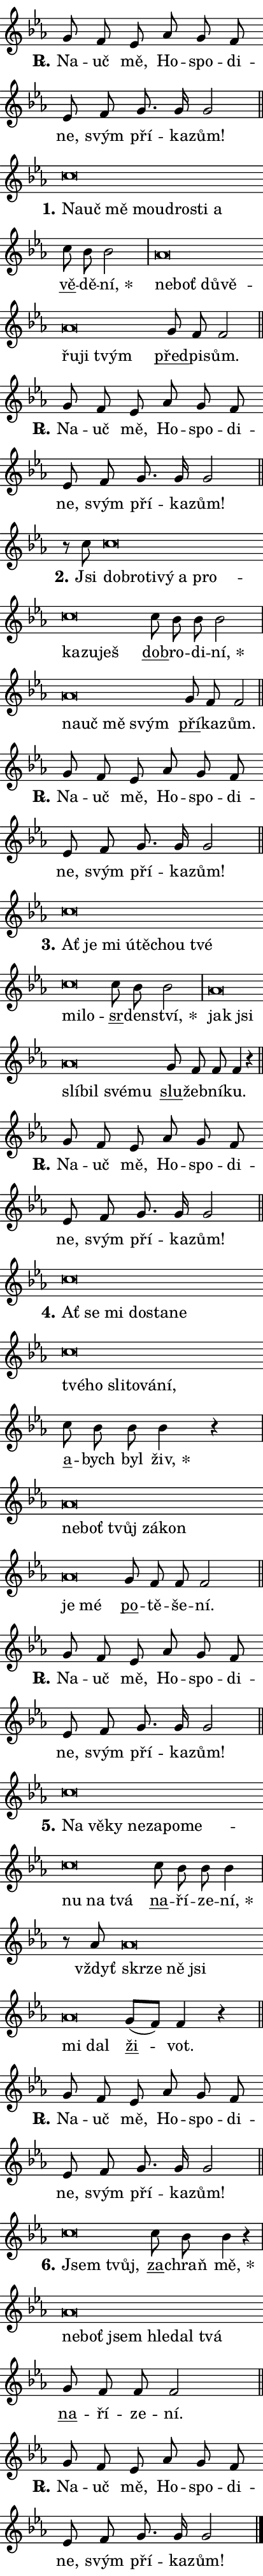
\version "2.22.1"
\header { tagline = "" }
\paper {
  indent = 0\cm
  top-margin = 0\cm
  right-margin = 0\cm
  bottom-margin = 0\cm
  left-margin = 0\cm
  paper-width = 7\cm
  page-breaking = #ly:one-page-breaking
  system-system-spacing.basic-distance = #11
  score-system-spacing.basic-distance = #11.3
  ragged-last = ##f
}


%% Author: Thomas Morley
%% https://lists.gnu.org/archive/html/lilypond-user/2020-05/msg00002.html
#(define (line-position grob)
"Returns position of @var[grob} in current system:
   @code{'start}, if at first time-step
   @code{'end}, if at last time-step
   @code{'middle} otherwise
"
  (let* ((col (ly:item-get-column grob))
         (ln (ly:grob-object col 'left-neighbor))
         (rn (ly:grob-object col 'right-neighbor))
         (col-to-check-left (if (ly:grob? ln) ln col))
         (col-to-check-right (if (ly:grob? rn) rn col))
         (break-dir-left
           (and
             (ly:grob-property col-to-check-left 'non-musical #f)
             (ly:item-break-dir col-to-check-left)))
         (break-dir-right
           (and
             (ly:grob-property col-to-check-right 'non-musical #f)
             (ly:item-break-dir col-to-check-right))))
        (cond ((eqv? 1 break-dir-left) 'start)
              ((eqv? -1 break-dir-right) 'end)
              (else 'middle))))

#(define (tranparent-at-line-position vctor)
  (lambda (grob)
  "Relying on @code{line-position} select the relevant enry from @var{vctor}.
Used to determine transparency,"
    (case (line-position grob)
      ((end) (not (vector-ref vctor 0)))
      ((middle) (not (vector-ref vctor 1)))
      ((start) (not (vector-ref vctor 2))))))

noteHeadBreakVisibility =
#(define-music-function (break-visibility)(vector?)
"Makes @code{NoteHead}s transparent relying on @var{break-visibility}"
#{
  \override NoteHead.transparent =
    #(tranparent-at-line-position break-visibility)
#})

#(define delete-ledgers-for-transparent-note-heads
  (lambda (grob)
    "Reads whether a @code{NoteHead} is transparent.
If so this @code{NoteHead} is removed from @code{'note-heads} from
@var{grob}, which is supposed to be @code{LedgerLineSpanner}.
As a result ledgers are not printed for this @code{NoteHead}"
    (let* ((nhds-array (ly:grob-object grob 'note-heads))
           (nhds-list
             (if (ly:grob-array? nhds-array)
                 (ly:grob-array->list nhds-array)
                 '()))
           ;; Relies on the transparent-property being done before
           ;; Staff.LedgerLineSpanner.after-line-breaking is executed.
           ;; This is fragile ...
           (to-keep
             (remove
               (lambda (nhd)
                 (ly:grob-property nhd 'transparent #f))
               nhds-list)))
      ;; TODO find a better method to iterate over grob-arrays, similiar
      ;; to filter/remove etc for lists
      ;; For now rebuilt from scratch
      (set! (ly:grob-object grob 'note-heads)  '())
      (for-each
        (lambda (nhd)
          (ly:pointer-group-interface::add-grob grob 'note-heads nhd))
        to-keep))))

hideNotes = {
  \noteHeadBreakVisibility #begin-of-line-visible
}
unHideNotes = {
  \noteHeadBreakVisibility #all-visible
}

% work-around for resetting accidentals
% https://lilypond.org/doc/v2.23/Documentation/notation/displaying-rhythms#unmetered-music
cadenzaMeasure = {
  \cadenzaOff
  \partial 1024 s1024
  \cadenzaOn
}

#(define-markup-command (accent layout props text) (markup?)
  "Underline accented syllable"
  (interpret-markup layout props
    #{\markup \override #'(offset . 4.3) \underline { #text }#}))

responsum = \markup \concat {
  "R" \hspace #-1.05 \path #0.1 #'((moveto 0 0.07) (lineto 0.9 0.8)) \hspace #0.05 "."
}

\layout {
    \context {
        \Staff
        \remove "Time_signature_engraver"
        \override LedgerLineSpanner.after-line-breaking = #delete-ledgers-for-transparent-note-heads
    }
    \context {
        \Voice {
            \override NoteHead.output-attributes = #'((class . "notehead"))
            \override Hairpin.height = #0.55
        }
    }
    \context {
        \Lyrics {
            \override StanzaNumber.output-attributes = #'((class . "stanzanumber"))
            \override LyricSpace.minimum-distance = #0.9
            \override LyricText.font-name = #"TeX Gyre Schola"
            \override LyricText.font-size = 1
            \override StanzaNumber.font-name = #"TeX Gyre Schola Bold"
            \override StanzaNumber.font-size = 1
        }
    }
}

% magnetic-lyrics.ily
%
%   written by
%     Jean Abou Samra <jean@abou-samra.fr>
%     Werner Lemberg <wl@gnu.org>
%
%   adapted by
%     Jiri Hon <jiri.hon@gmail.com>
%
% Version 2022-Apr-15

% https://www.mail-archive.com/lilypond-user@gnu.org/msg149350.html

#(define (Left_hyphen_pointer_engraver context)
   "Collect syllable-hyphen-syllable occurrences in lyrics and store
them in properties.  This engraver only looks to the left.  For
example, if the lyrics input is @code{foo -- bar}, it does the
following.

@itemize @bullet
@item
Set the @code{text} property of the @code{LyricHyphen} grob between
@q{foo} and @q{bar} to @code{foo}.

@item
Set the @code{left-hyphen} property of the @code{LyricText} grob with
text @q{foo} to the @code{LyricHyphen} grob between @q{foo} and
@q{bar}.
@end itemize

Use this auxiliary engraver in combination with the
@code{lyric-@/text::@/apply-@/magnetic-@/offset!} hook."
   (let ((hyphen #f)
         (text #f))
     (make-engraver
      (acknowledgers
       ((lyric-syllable-interface engraver grob source-engraver)
        (set! text grob)))
      (end-acknowledgers
       ((lyric-hyphen-interface engraver grob source-engraver)
        ;(when (not (grob::has-interface grob 'lyric-space-interface))
          (set! hyphen grob)));)
      ((stop-translation-timestep engraver)
       (when (and text hyphen)
         (ly:grob-set-object! text 'left-hyphen hyphen))
       (set! text #f)
       (set! hyphen #f)))))

#(define (lyric-text::apply-magnetic-offset! grob)
   "If the space between two syllables is less than the value in
property @code{LyricText@/.details@/.squash-threshold}, move the right
syllable to the left so that it gets concatenated with the left
syllable.

Use this function as a hook for
@code{LyricText@/.after-@/line-@/breaking} if the
@code{Left_@/hyphen_@/pointer_@/engraver} is active."
   (let ((hyphen (ly:grob-object grob 'left-hyphen #f)))
     (when hyphen
       (let ((left-text (ly:spanner-bound hyphen LEFT)))
         (when (grob::has-interface left-text 'lyric-syllable-interface)
           (let* ((common (ly:grob-common-refpoint grob left-text X))
                  (this-x-ext (ly:grob-extent grob common X))
                  (left-x-ext
                   (begin
                     ;; Trigger magnetism for left-text.
                     (ly:grob-property left-text 'after-line-breaking)
                     (ly:grob-extent left-text common X)))
                  ;; `delta` is the gap width between two syllables.
                  (delta (- (interval-start this-x-ext)
                            (interval-end left-x-ext)))
                  (details (ly:grob-property grob 'details))
                  (threshold (assoc-get 'squash-threshold details 0.2)))
             (when (< delta threshold)
               (let* (;; We have to manipulate the input text so that
                      ;; ligatures crossing syllable boundaries are not
                      ;; disabled.  For languages based on the Latin
                      ;; script this is essentially a beautification.
                      ;; However, for non-Western scripts it can be a
                      ;; necessity.
                      (lt (ly:grob-property left-text 'text))
                      (rt (ly:grob-property grob 'text))
                      (is-space (grob::has-interface hyphen 'lyric-space-interface))
                      (space (if is-space " " ""))
                      (space-markup (grob-interpret-markup grob " "))
                      (space-size (interval-length (ly:stencil-extent space-markup X)))
                      (extra-delta (if is-space space-size 0))
                      ;; Append new syllable.
                      (ltrt-space (if (and (string? lt) (string? rt))
                                (string-append lt space rt)
                                (make-concat-markup (list lt space rt))))
                      ;; Right-align `ltrt` to the right side.
                      (ltrt-space-markup (grob-interpret-markup
                               grob
                               (make-translate-markup
                                (cons (interval-length this-x-ext) 0)
                                (make-right-align-markup ltrt-space)))))
                 (begin
                   ;; Don't print `left-text`.
                   (ly:grob-set-property! left-text 'stencil #f)
                   ;; Set text and stencil (which holds all collected
                   ;; syllables so far) and shift it to the left.
                   (ly:grob-set-property! grob 'text ltrt-space)
                   (ly:grob-set-property! grob 'stencil ltrt-space-markup)
                   (ly:grob-translate-axis! grob (- (- delta extra-delta)) X))))))))))


#(define (lyric-hyphen::displace-bounds-first grob)
   ;; Make very sure this callback isn't triggered too early.
   (let ((left (ly:spanner-bound grob LEFT))
         (right (ly:spanner-bound grob RIGHT)))
     (ly:grob-property left 'after-line-breaking)
     (ly:grob-property right 'after-line-breaking)
     (ly:lyric-hyphen::print grob)))

squashThreshold = #0.4

\layout {
  \context {
    \Lyrics
    \consists #Left_hyphen_pointer_engraver
    \override LyricText.after-line-breaking =
      #lyric-text::apply-magnetic-offset!
    \override LyricHyphen.stencil = #lyric-hyphen::displace-bounds-first
    \override LyricText.details.squash-threshold = \squashThreshold
    \override LyricHyphen.minimum-distance = 0
    \override LyricHyphen.minimum-length = \squashThreshold
  }
}

squash = \override LyricText.details.squash-threshold = 9999
unSquash = \override LyricText.details.squash-threshold = \squashThreshold

left = \override LyricText.self-alignment-X = #LEFT
unLeft = \revert LyricText.self-alignment-X

starOffset = #(lambda (grob) 
                (let ((x_offset (ly:self-alignment-interface::aligned-on-x-parent grob)))
                  (if (= x_offset 0) 0 (+ x_offset 1.2))))

star = #(define-music-function (syllable)(string?)
"Append star separator at the end of a syllable"
#{
  \once \override LyricText.X-offset = #starOffset
  \lyricmode { \markup {
    #syllable
    \override #'((font-name . "TeX Gyre Schola Bold")) \hspace #0.2 \lower #0.65 \larger "*"
  } }
#})

starAccent = #(define-music-function (syllable)(string?)
"Append star separator at the end of a syllable and make accent"
#{
  \once \override LyricText.X-offset = #starOffset
  \lyricmode { \markup {
    \accent #syllable
    \override #'((font-name . "TeX Gyre Schola Bold")) \hspace #0.2 \lower #0.65 \larger "*"
  } }
#})

breath = #(define-music-function (syllable)(string?)
"Append breathing indicator at the end of a syllable"
#{
  \lyricmode { \markup { #syllable "+" } }
#})

optionalBreath = #(define-music-function (syllable)(string?)
"Append optional breathing indicator at the end of a syllable"
#{
  \lyricmode { \markup { #syllable "(+)" } }
#})


\score {
    <<
        \new Voice = "melody" { \cadenzaOn \key es \major \relative { g'8 f es as g f \bar "" es f g8. g16 g2 \cadenzaMeasure \bar "||" \break } }
        \new Lyrics \lyricsto "melody" { \lyricmode { \set stanza = \responsum
Na -- uč mě, Ho -- spo -- di -- ne, svým pří -- ka -- zům! } }
    >>
    \layout {}
}

\score {
    <<
        \new Voice = "melody" { \cadenzaOn \key es \major \relative { c''\breve*1/16 \hideNotes \breve*1/16 \bar "" \breve*1/16 \bar "" \breve*1/16 \bar "" \breve*1/16 \bar "" \breve*1/16 \breve*1/16 \bar "" \unHideNotes \bar "" c8 bes bes2 \cadenzaMeasure \bar "|" as\breve*1/16 \hideNotes \breve*1/16 \bar "" \breve*1/16 \bar "" \breve*1/16 \bar "" \breve*1/16 \bar "" \breve*1/16 \breve*1/16 \bar "" \unHideNotes \bar "" g8 f f2 \cadenzaMeasure \bar "||" \break } }
        \new Lyrics \lyricsto "melody" { \lyricmode { \set stanza = "1."
\left Na -- \squash uč mě mou -- dro -- sti a \unLeft \unSquash \markup \accent vě -- dě -- \star ní, \left ne -- \squash boť dů -- vě -- řu -- ji tvým \unLeft \unSquash \markup \accent před -- pi -- sům. } }
    >>
    \layout {}
}

\score {
    <<
        \new Voice = "melody" { \cadenzaOn \key es \major \relative { g'8 f es as g f \bar "" es f g8. g16 g2 \cadenzaMeasure \bar "||" \break } }
        \new Lyrics \lyricsto "melody" { \lyricmode { \set stanza = \responsum
Na -- uč mě, Ho -- spo -- di -- ne, svým pří -- ka -- zům! } }
    >>
    \layout {}
}

\score {
    <<
        \new Voice = "melody" { \cadenzaOn \key es \major \relative { r8 c''8 c\breve*1/16 \hideNotes \breve*1/16 \bar "" \breve*1/16 \bar "" \breve*1/16 \bar "" \breve*1/16 \bar "" \breve*1/16 \bar "" \breve*1/16 \bar "" \breve*1/16 \breve*1/16 \bar "" \unHideNotes \bar "" c8 bes bes bes2 \cadenzaMeasure \bar "|" as\breve*1/16 \hideNotes \breve*1/16 \bar "" \breve*1/16 \breve*1/16 \bar "" \unHideNotes \bar "" g8 f f2 \cadenzaMeasure \bar "||" \break } }
        \new Lyrics \lyricsto "melody" { \lyricmode { \set stanza = "2."
Jsi \left dob -- \squash ro -- ti -- vý a pro -- ka -- zu -- ješ \unLeft \unSquash \markup \accent dob -- ro -- di -- \star ní, \left na -- \squash uč mě svým \unLeft \unSquash \markup \accent pří -- ka -- zům. } }
    >>
    \layout {}
}

\score {
    <<
        \new Voice = "melody" { \cadenzaOn \key es \major \relative { g'8 f es as g f \bar "" es f g8. g16 g2 \cadenzaMeasure \bar "||" \break } }
        \new Lyrics \lyricsto "melody" { \lyricmode { \set stanza = \responsum
Na -- uč mě, Ho -- spo -- di -- ne, svým pří -- ka -- zům! } }
    >>
    \layout {}
}

\score {
    <<
        \new Voice = "melody" { \cadenzaOn \key es \major \relative { c''\breve*1/16 \hideNotes \breve*1/16 \bar "" \breve*1/16 \bar "" \breve*1/16 \bar "" \breve*1/16 \bar "" \breve*1/16 \bar "" \breve*1/16 \bar "" \breve*1/16 \breve*1/16 \bar "" \unHideNotes \bar "" c8 bes bes2 \cadenzaMeasure \bar "|" as\breve*1/16 \hideNotes \breve*1/16 \bar "" \breve*1/16 \bar "" \breve*1/16 \bar "" \breve*1/16 \breve*1/16 \bar "" \unHideNotes \bar "" g8 f f f4 r \cadenzaMeasure \bar "||" \break } }
        \new Lyrics \lyricsto "melody" { \lyricmode { \set stanza = "3."
\left Ať \squash je mi ú -- tě -- chou tvé mi -- lo -- \unLeft \unSquash \markup \accent sr -- den -- \star ství, \left jak \squash jsi slí -- bil své -- mu \unLeft \unSquash \markup \accent slu -- žeb -- ní -- ku. } }
    >>
    \layout {}
}

\score {
    <<
        \new Voice = "melody" { \cadenzaOn \key es \major \relative { g'8 f es as g f \bar "" es f g8. g16 g2 \cadenzaMeasure \bar "||" \break } }
        \new Lyrics \lyricsto "melody" { \lyricmode { \set stanza = \responsum
Na -- uč mě, Ho -- spo -- di -- ne, svým pří -- ka -- zům! } }
    >>
    \layout {}
}

\score {
    <<
        \new Voice = "melody" { \cadenzaOn \key es \major \relative { c''\breve*1/16 \hideNotes \breve*1/16 \bar "" \breve*1/16 \bar "" \breve*1/16 \bar "" \breve*1/16 \bar "" \breve*1/16 \bar "" \breve*1/16 \bar "" \breve*1/16 \bar "" \breve*1/16 \bar "" \breve*1/16 \bar "" \breve*1/16 \breve*1/16 \bar "" \unHideNotes \bar "" c8 bes bes bes4 r \cadenzaMeasure \bar "|" as\breve*1/16 \hideNotes \breve*1/16 \bar "" \breve*1/16 \bar "" \breve*1/16 \bar "" \breve*1/16 \bar "" \breve*1/16 \breve*1/16 \bar "" \unHideNotes \bar "" g8 f f f2 \cadenzaMeasure \bar "||" \break } }
        \new Lyrics \lyricsto "melody" { \lyricmode { \set stanza = "4."
\left Ať \squash se mi do -- sta -- ne tvé -- ho sli -- to -- vá -- ní, \unLeft \unSquash \markup \accent a -- bych byl \star živ, \left ne -- \squash boť tvůj zá -- kon je mé \unLeft \unSquash \markup \accent po -- tě -- še -- ní. } }
    >>
    \layout {}
}

\score {
    <<
        \new Voice = "melody" { \cadenzaOn \key es \major \relative { g'8 f es as g f \bar "" es f g8. g16 g2 \cadenzaMeasure \bar "||" \break } }
        \new Lyrics \lyricsto "melody" { \lyricmode { \set stanza = \responsum
Na -- uč mě, Ho -- spo -- di -- ne, svým pří -- ka -- zům! } }
    >>
    \layout {}
}

\score {
    <<
        \new Voice = "melody" { \cadenzaOn \key es \major \relative { c''\breve*1/16 \hideNotes \breve*1/16 \bar "" \breve*1/16 \bar "" \breve*1/16 \bar "" \breve*1/16 \bar "" \breve*1/16 \bar "" \breve*1/16 \bar "" \breve*1/16 \bar "" \breve*1/16 \breve*1/16 \bar "" \unHideNotes \bar "" c8 bes bes bes4 \cadenzaMeasure \bar "|" r8 as8 as\breve*1/16 \hideNotes \breve*1/16 \bar "" \breve*1/16 \bar "" \breve*1/16 \bar "" \breve*1/16 \breve*1/16 \bar "" \unHideNotes \bar "" g8[( f)] f4 r \cadenzaMeasure \bar "||" \break } }
        \new Lyrics \lyricsto "melody" { \lyricmode { \set stanza = "5."
\left Na \squash vě -- ky ne -- za -- po -- me -- nu na tvá \unLeft \unSquash \markup \accent na -- ří -- ze -- \star ní, vždyť \left skr -- \squash ze ně jsi mi dal \unLeft \unSquash \markup \accent ži -- vot. } }
    >>
    \layout {}
}

\score {
    <<
        \new Voice = "melody" { \cadenzaOn \key es \major \relative { g'8 f es as g f \bar "" es f g8. g16 g2 \cadenzaMeasure \bar "||" \break } }
        \new Lyrics \lyricsto "melody" { \lyricmode { \set stanza = \responsum
Na -- uč mě, Ho -- spo -- di -- ne, svým pří -- ka -- zům! } }
    >>
    \layout {}
}

\score {
    <<
        \new Voice = "melody" { \cadenzaOn \key es \major \relative { c''\breve*1/16 \hideNotes \breve*1/16 \bar "" \unHideNotes \bar "" c8 bes bes4 r \cadenzaMeasure \bar "|" as\breve*1/16 \hideNotes \breve*1/16 \bar "" \breve*1/16 \bar "" \breve*1/16 \bar "" \breve*1/16 \breve*1/16 \bar "" \unHideNotes \bar "" g8 f f f2 \cadenzaMeasure \bar "||" \break } }
        \new Lyrics \lyricsto "melody" { \lyricmode { \set stanza = "6."
\left Jsem \squash tvůj, \unLeft \unSquash \markup \accent za -- chraň \star mě, \left ne -- \squash boť jsem hle -- dal tvá \unLeft \unSquash \markup \accent na -- ří -- ze -- ní. } }
    >>
    \layout {}
}

\score {
    <<
        \new Voice = "melody" { \cadenzaOn \key es \major \relative { g'8 f es as g f \bar "" es f g8. g16 g2 \cadenzaMeasure \bar "||" \break } \bar "|." }
        \new Lyrics \lyricsto "melody" { \lyricmode { \set stanza = \responsum
Na -- uč mě, Ho -- spo -- di -- ne, svým pří -- ka -- zům! } }
    >>
    \layout {}
}
